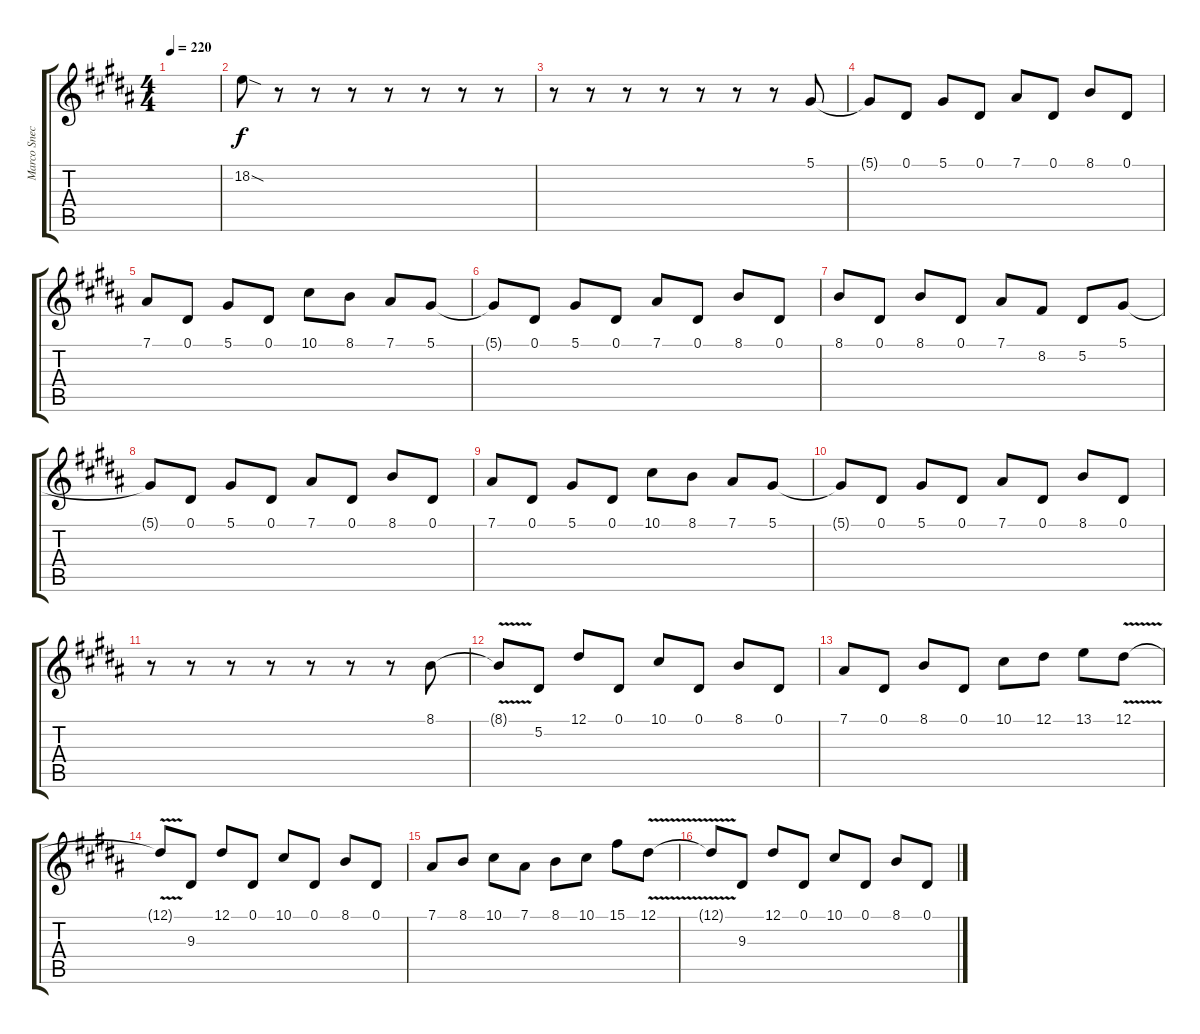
\track ("Marco Sneck" "Marco Snec") {instrument lead1square}
\staff {score tabs}
\tuning (Eb4 Bb3 Gb3 Db3 Ab2 Eb2) {hide}
\ts (4 4)
\tempo 220
\clef g2
\ks b
|
\ks g#minor
18.2{sod}.8 r.8 r.8 r.8 r.8 r.8 r.8 r.8 |
r.8 r.8 r.8 r.8 r.8 r.8 r.8 5.1.8 |
5.1{t}.8 0.1.8 5.1.8 0.1.8 7.1.8 0.1.8 8.1.8 0.1.8 |
\ks b
7.1.8 0.1.8 5.1.8 0.1.8 10.1.8 8.1.8 7.1.8 5.1.8 |
\ks g#minor
5.1{t}.8 0.1.8 5.1.8 0.1.8 7.1.8 0.1.8 8.1.8 0.1.8 |
\ks b
8.1.8 0.1.8 8.1.8 0.1.8 7.1.8 8.2.8 5.2.8 5.1.8 |
\ks g#minor
5.1{t}.8 0.1.8 5.1.8 0.1.8 7.1.8 0.1.8 8.1.8 0.1.8 |
\ks b
7.1.8 0.1.8 5.1.8 0.1.8 10.1.8 8.1.8 7.1.8 5.1.8 |
\ks g#minor
5.1{t}.8 0.1.8 5.1.8 0.1.8 7.1.8 0.1.8 8.1.8 0.1.8 |
\ks b
r.8 r.8 r.8 r.8 r.8 r.8 r.8 8.1.8 |
\ks g#minor
8.1{v t}.8 5.2.8 12.1.8 0.1.8 10.1.8 0.1.8 8.1.8 0.1.8 |
\ks b
7.1.8 0.1.8 8.1.8 0.1.8 10.1.8 12.1.8 13.1.8 12.1{v}.8 |
\ks g#minor
12.1{v t}.8 9.3.8 12.1.8 0.1.8 10.1.8 0.1.8 8.1.8 0.1.8 |
\ks b
7.1.8 8.1.8 10.1.8 7.1.8 8.1.8 10.1.8 15.1.8 12.1{v}.8 |
\ks g#minor
12.1{v t}.8 9.3.8 12.1.8 0.1.8 10.1.8 0.1.8 8.1.8 0.1.8
